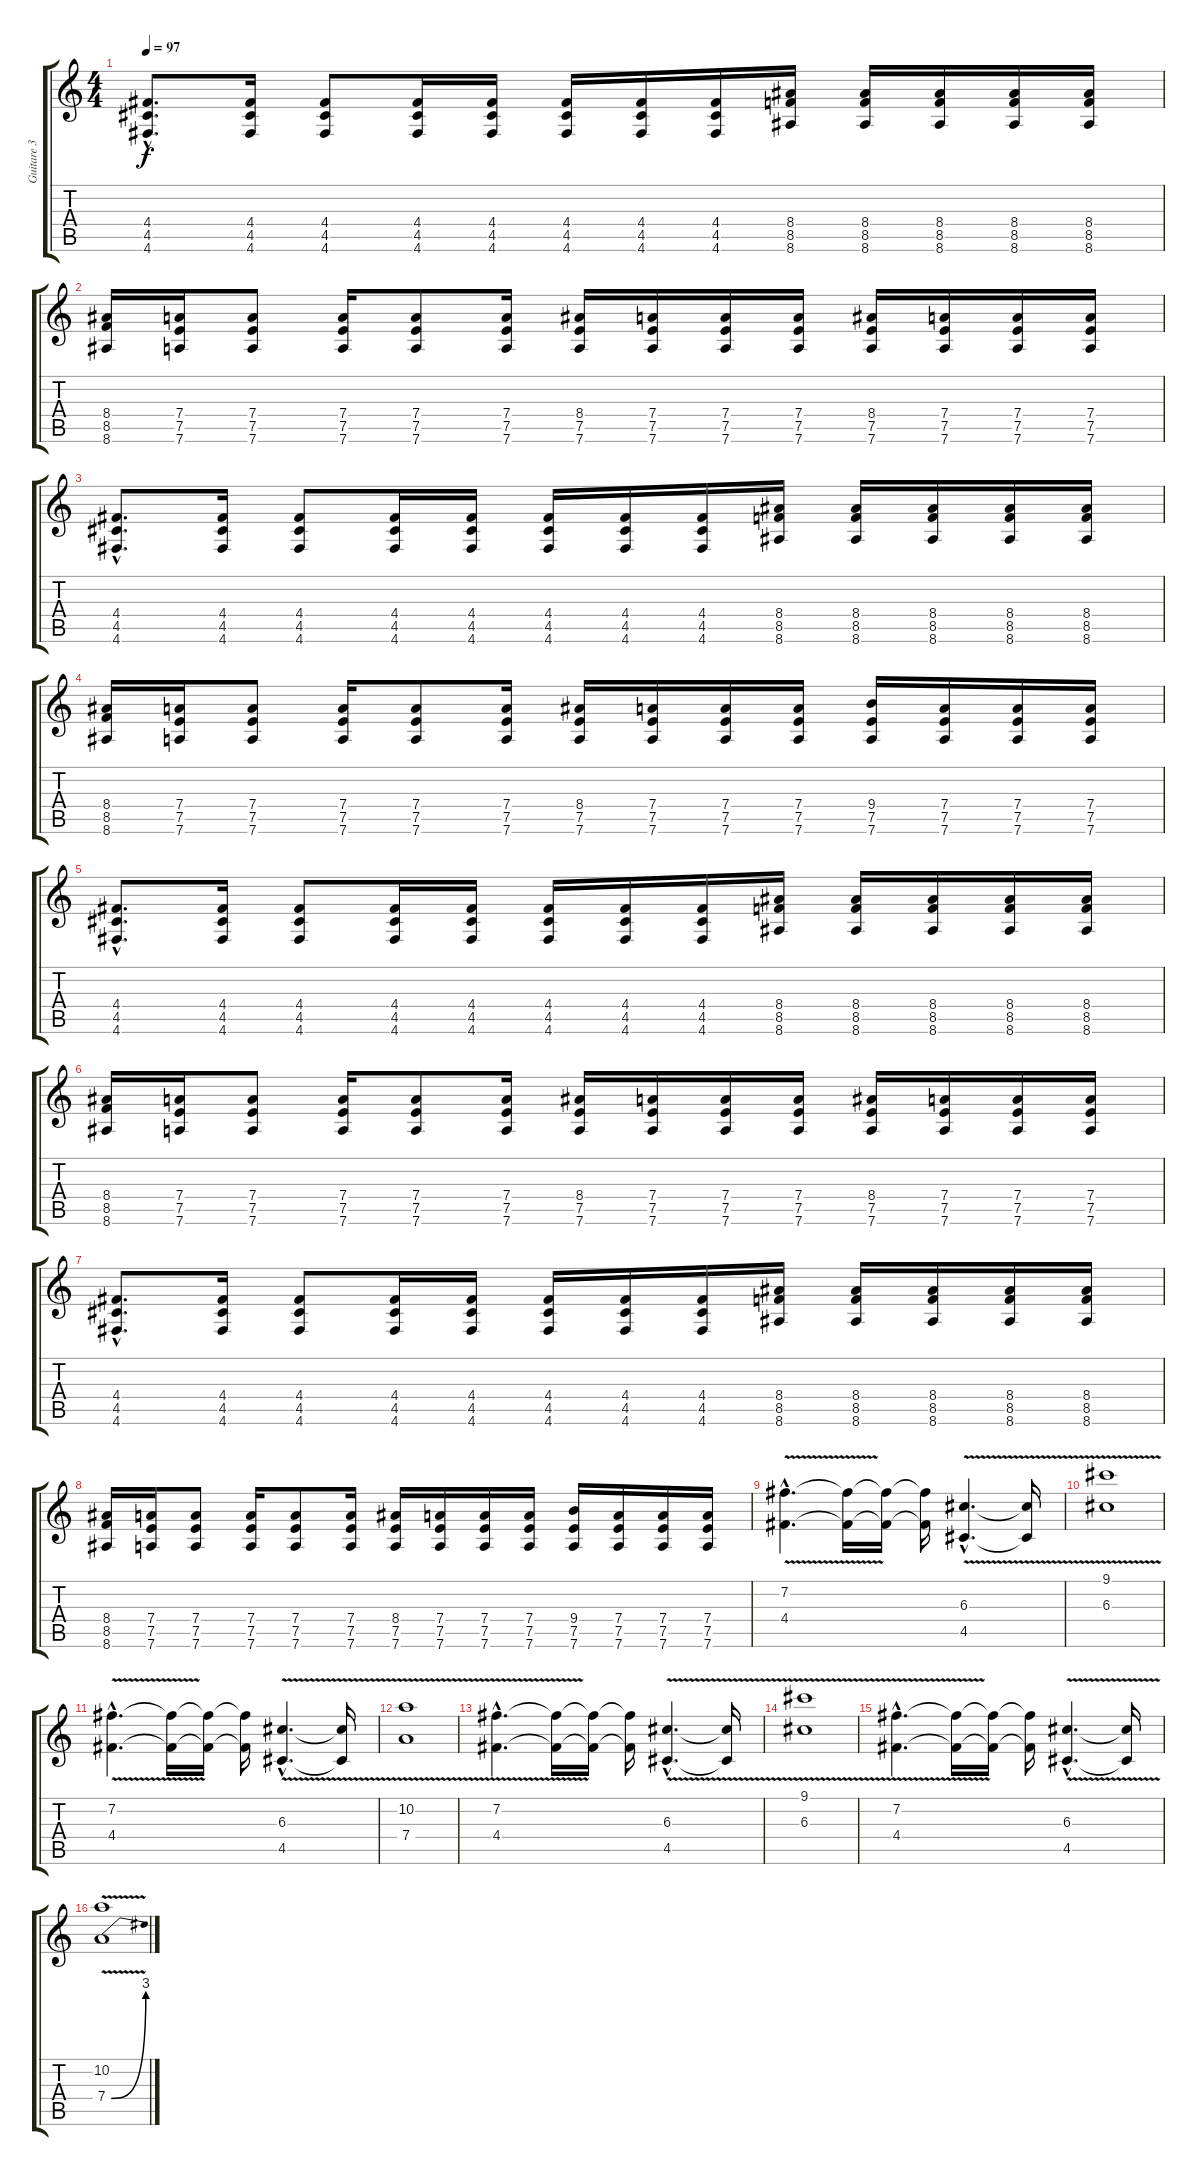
\track ("Guitare 3" "Guitare 3") {instrument distortionguitar}
\staff {score tabs}
\tuning (E4 B3 G3 D3 A2 D2) {hide}
\ts (4 4)
\tempo 97
\clef g2
\ks c
(4.4{hac} 4.5{hac} 4.6{hac}).8{d dy f} (4.4 4.5 4.6).16 (4.4 4.5 4.6).8 (4.4 4.5 4.6).16 (4.4 4.5 4.6).16 (4.4 4.5 4.6).16 (4.4 4.5 4.6).16 (4.4 4.5 4.6).16 (8.4 8.5 8.6).16 (8.4 8.5 8.6).16 (8.4 8.5 8.6).16 (8.4 8.5 8.6).16 (8.4 8.5 8.6).16 |
(8.4 8.5 8.6).16 (7.4 7.5 7.6).16 (7.4 7.5 7.6).8 (7.4 7.5 7.6).16 (7.4 7.5 7.6).8 (7.4 7.5 7.6).16 (8.4 7.5 7.6).16 (7.4 7.5 7.6).16 (7.4 7.5 7.6).16 (7.4 7.5 7.6).16 (8.4 7.5 7.6).16 (7.4 7.5 7.6).16 (7.4 7.5 7.6).16 (7.4 7.5 7.6).16 |
(4.4{hac} 4.5{hac} 4.6{hac}).8{d} (4.4 4.5 4.6).16 (4.4 4.5 4.6).8 (4.4 4.5 4.6).16 (4.4 4.5 4.6).16 (4.4 4.5 4.6).16 (4.4 4.5 4.6).16 (4.4 4.5 4.6).16 (8.4 8.5 8.6).16 (8.4 8.5 8.6).16 (8.4 8.5 8.6).16 (8.4 8.5 8.6).16 (8.4 8.5 8.6).16 |
(8.4 8.5 8.6).16 (7.4 7.5 7.6).16 (7.4 7.5 7.6).8 (7.4 7.5 7.6).16 (7.4 7.5 7.6).8 (7.4 7.5 7.6).16 (8.4 7.5 7.6).16 (7.4 7.5 7.6).16 (7.4 7.5 7.6).16 (7.4 7.5 7.6).16 (9.4 7.5 7.6).16 (7.4 7.5 7.6).16 (7.4 7.5 7.6).16 (7.4 7.5 7.6).16 |
(4.4{hac} 4.5{hac} 4.6{hac}).8{d} (4.4 4.5 4.6).16 (4.4 4.5 4.6).8 (4.4 4.5 4.6).16 (4.4 4.5 4.6).16 (4.4 4.5 4.6).16 (4.4 4.5 4.6).16 (4.4 4.5 4.6).16 (8.4 8.5 8.6).16 (8.4 8.5 8.6).16 (8.4 8.5 8.6).16 (8.4 8.5 8.6).16 (8.4 8.5 8.6).16 |
(8.4 8.5 8.6).16 (7.4 7.5 7.6).16 (7.4 7.5 7.6).8 (7.4 7.5 7.6).16 (7.4 7.5 7.6).8 (7.4 7.5 7.6).16 (8.4 7.5 7.6).16 (7.4 7.5 7.6).16 (7.4 7.5 7.6).16 (7.4 7.5 7.6).16 (8.4 7.5 7.6).16 (7.4 7.5 7.6).16 (7.4 7.5 7.6).16 (7.4 7.5 7.6).16 |
(4.4{hac} 4.5{hac} 4.6{hac}).8{d} (4.4 4.5 4.6).16 (4.4 4.5 4.6).8 (4.4 4.5 4.6).16 (4.4 4.5 4.6).16 (4.4 4.5 4.6).16 (4.4 4.5 4.6).16 (4.4 4.5 4.6).16 (8.4 8.5 8.6).16 (8.4 8.5 8.6).16 (8.4 8.5 8.6).16 (8.4 8.5 8.6).16 (8.4 8.5 8.6).16 |
(8.4 8.5 8.6).16 (7.4 7.5 7.6).16 (7.4 7.5 7.6).8 (7.4 7.5 7.6).16 (7.4 7.5 7.6).8 (7.4 7.5 7.6).16 (8.4 7.5 7.6).16 (7.4 7.5 7.6).16 (7.4 7.5 7.6).16 (7.4 7.5 7.6).16 (9.4 7.5 7.6).16 (7.4 7.5 7.6).16 (7.4 7.5 7.6).16 (7.4 7.5 7.6).16 |
(7.2{v hac} 4.4{v hac}).4{d volume 10 instrument guitarharmonics} (7.2{t} 4.4{t}).16{volume 6} (7.2{t} 4.4{t}).16 (7.2{t} 4.4{t}).16 (6.3{hac} 4.5{v hac}).4{d} (6.3{t} 4.5{t}).16 |
(9.1{v} 6.3{v}).1{volume 7} |
(7.2{v hac} 4.4{v hac}).4{d volume 10} (7.2{t} 4.4{t}).16{volume 8} (7.2{t} 4.4{t}).16 (7.2{t} 4.4{t}).16 (6.3{hac} 4.5{v hac}).4{d} (6.3{t} 4.5{t}).16 |
(10.2{v} 7.4{v}).1 |
(7.2{v hac} 4.4{v hac}).4{d volume 10 instrument guitarharmonics} (7.2{t} 4.4{t}).16{volume 6} (7.2{t} 4.4{t}).16 (7.2{t} 4.4{t}).16 (6.3{hac} 4.5{v hac}).4{d} (6.3{t} 4.5{t}).16 |
(9.1{v} 6.3{v}).1{volume 7} |
(7.2{v hac} 4.4{v hac}).4{d volume 10} (7.2{t} 4.4{t}).16{volume 8} (7.2{t} 4.4{t}).16 (7.2{t} 4.4{t}).16 (6.3{hac} 4.5{v hac}).4{d} (6.3{t} 4.5{t}).16 |
(10.2{v} 7.4{be (bend 0 0 60 12) v}).1{volume 6 instrument guitarharmonics}
